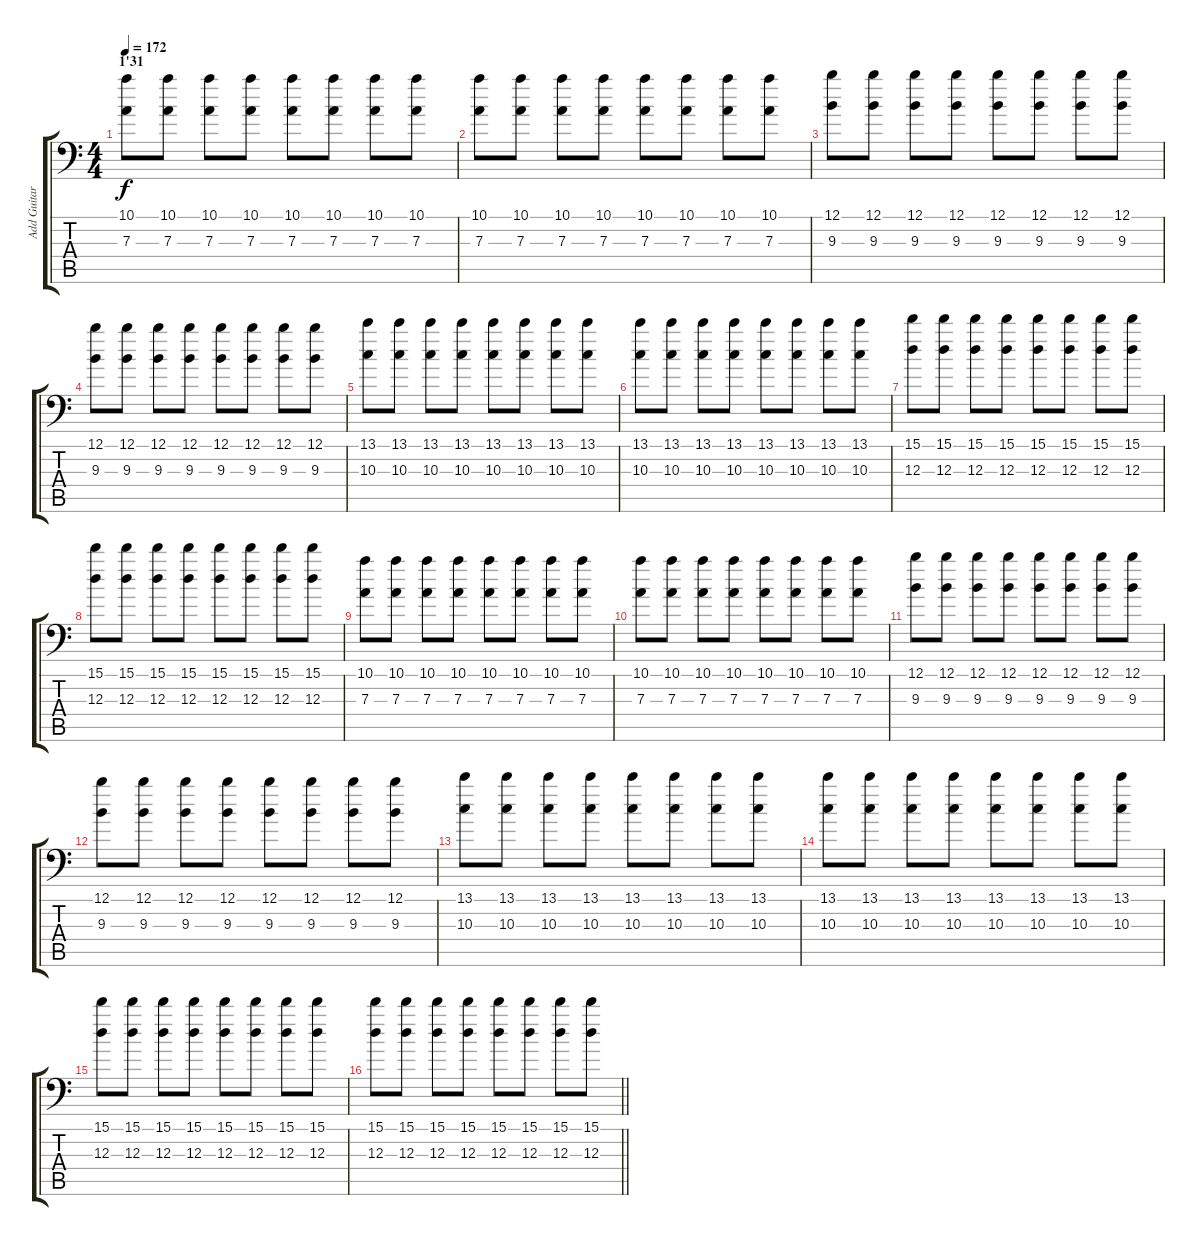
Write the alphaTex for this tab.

\track ("Add Guitar" "Add Guitar") {instrument overdrivenguitar}
\staff {score tabs}
\tuning (B3 Gb3 D3 A2 E2 A1) {hide}
\ts (4 4)
\section ("" "1'31")
\tempo 172
\clef f4
\ks c
(10.1 7.3).8{dy f} (10.1 7.3).8 (10.1 7.3).8 (10.1 7.3).8 (10.1 7.3).8 (10.1 7.3).8 (10.1 7.3).8 (10.1 7.3).8 |
(10.1 7.3).8 (10.1 7.3).8 (10.1 7.3).8 (10.1 7.3).8 (10.1 7.3).8 (10.1 7.3).8 (10.1 7.3).8 (10.1 7.3).8 |
(12.1 9.3).8 (12.1 9.3).8 (12.1 9.3).8 (12.1 9.3).8 (12.1 9.3).8 (12.1 9.3).8 (12.1 9.3).8 (12.1 9.3).8 |
(12.1 9.3).8 (12.1 9.3).8 (12.1 9.3).8 (12.1 9.3).8 (12.1 9.3).8 (12.1 9.3).8 (12.1 9.3).8 (12.1 9.3).8 |
(13.1 10.3).8 (13.1 10.3).8 (13.1 10.3).8 (13.1 10.3).8 (13.1 10.3).8 (13.1 10.3).8 (13.1 10.3).8 (13.1 10.3).8 |
(13.1 10.3).8 (13.1 10.3).8 (13.1 10.3).8 (13.1 10.3).8 (13.1 10.3).8 (13.1 10.3).8 (13.1 10.3).8 (13.1 10.3).8 |
(15.1 12.3).8 (15.1 12.3).8 (15.1 12.3).8 (15.1 12.3).8 (15.1 12.3).8 (15.1 12.3).8 (15.1 12.3).8 (15.1 12.3).8 |
(15.1 12.3).8 (15.1 12.3).8 (15.1 12.3).8 (15.1 12.3).8 (15.1 12.3).8 (15.1 12.3).8 (15.1 12.3).8 (15.1 12.3).8 |
(10.1 7.3).8 (10.1 7.3).8 (10.1 7.3).8 (10.1 7.3).8 (10.1 7.3).8 (10.1 7.3).8 (10.1 7.3).8 (10.1 7.3).8 |
(10.1 7.3).8 (10.1 7.3).8 (10.1 7.3).8 (10.1 7.3).8 (10.1 7.3).8 (10.1 7.3).8 (10.1 7.3).8 (10.1 7.3).8 |
(12.1 9.3).8 (12.1 9.3).8 (12.1 9.3).8 (12.1 9.3).8 (12.1 9.3).8 (12.1 9.3).8 (12.1 9.3).8 (12.1 9.3).8 |
(12.1 9.3).8 (12.1 9.3).8 (12.1 9.3).8 (12.1 9.3).8 (12.1 9.3).8 (12.1 9.3).8 (12.1 9.3).8 (12.1 9.3).8 |
(13.1 10.3).8 (13.1 10.3).8 (13.1 10.3).8 (13.1 10.3).8 (13.1 10.3).8 (13.1 10.3).8 (13.1 10.3).8 (13.1 10.3).8 |
(13.1 10.3).8 (13.1 10.3).8 (13.1 10.3).8 (13.1 10.3).8 (13.1 10.3).8 (13.1 10.3).8 (13.1 10.3).8 (13.1 10.3).8 |
(15.1 12.3).8 (15.1 12.3).8 (15.1 12.3).8 (15.1 12.3).8 (15.1 12.3).8 (15.1 12.3).8 (15.1 12.3).8 (15.1 12.3).8 |
\barLineRight lightlight
(15.1 12.3).8 (15.1 12.3).8 (15.1 12.3).8 (15.1 12.3).8 (15.1 12.3).8 (15.1 12.3).8 (15.1 12.3).8 (15.1 12.3).8
